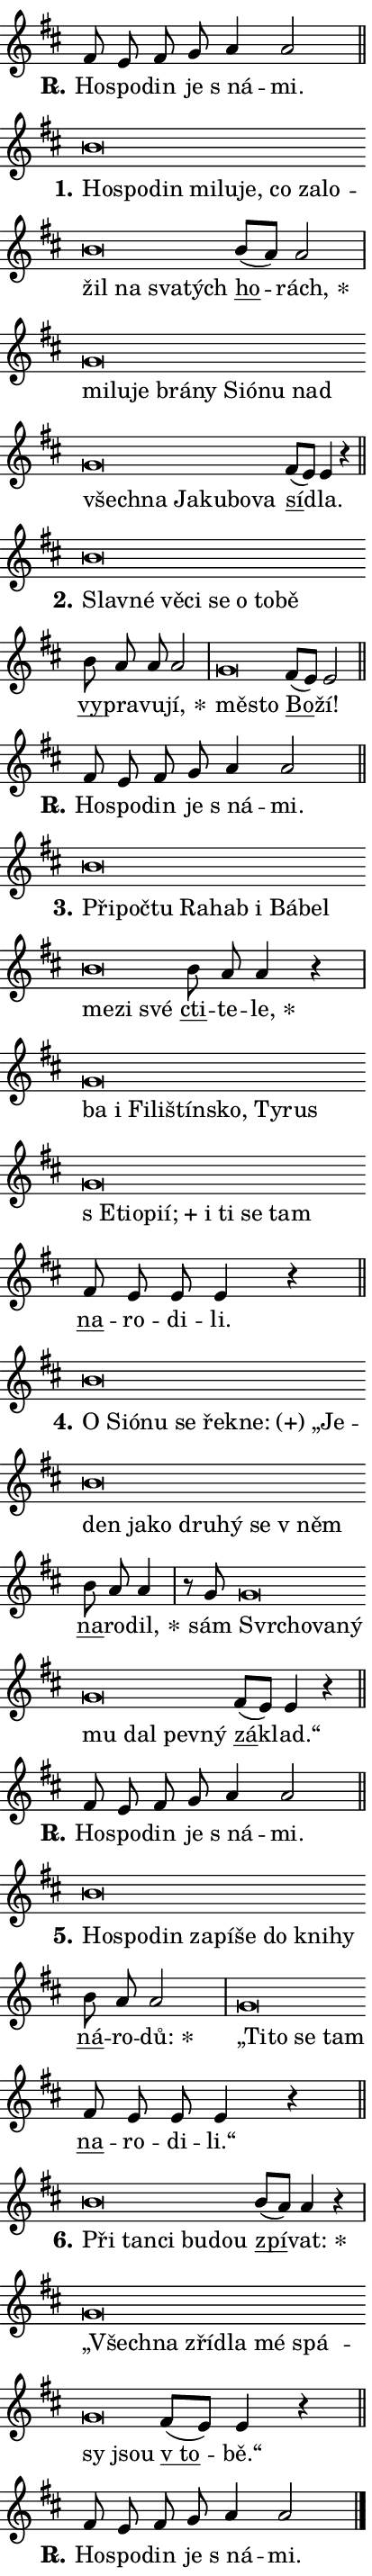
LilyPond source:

\version "2.24.0"
\header { tagline = "" }
\paper {
  indent = 0\cm
  top-margin = 0\cm
  right-margin = 0.13\cm % to fit lyric hyphens
  bottom-margin = 0\cm
  left-margin = 0\cm
  paper-width = 7\cm
  page-breaking = #ly:one-page-breaking
  system-system-spacing.basic-distance = #11
  score-system-spacing.basic-distance = #11
  ragged-last = ##f
}


%% Author: Thomas Morley
%% https://lists.gnu.org/archive/html/lilypond-user/2020-05/msg00002.html
#(define (line-position grob)
"Returns position of @var[grob} in current system:
   @code{'start}, if at first time-step
   @code{'end}, if at last time-step
   @code{'middle} otherwise
"
  (let* ((col (ly:item-get-column grob))
         (ln (ly:grob-object col 'left-neighbor))
         (rn (ly:grob-object col 'right-neighbor))
         (col-to-check-left (if (ly:grob? ln) ln col))
         (col-to-check-right (if (ly:grob? rn) rn col))
         (break-dir-left
           (and
             (ly:grob-property col-to-check-left 'non-musical #f)
             (ly:item-break-dir col-to-check-left)))
         (break-dir-right
           (and
             (ly:grob-property col-to-check-right 'non-musical #f)
             (ly:item-break-dir col-to-check-right))))
        (cond ((eqv? 1 break-dir-left) 'start)
              ((eqv? -1 break-dir-right) 'end)
              (else 'middle))))

#(define (tranparent-at-line-position vctor)
  (lambda (grob)
  "Relying on @code{line-position} select the relevant enry from @var{vctor}.
Used to determine transparency,"
    (case (line-position grob)
      ((end) (not (vector-ref vctor 0)))
      ((middle) (not (vector-ref vctor 1)))
      ((start) (not (vector-ref vctor 2))))))

noteHeadBreakVisibility =
#(define-music-function (break-visibility)(vector?)
"Makes @code{NoteHead}s transparent relying on @var{break-visibility}"
#{
  \override NoteHead.transparent =
    #(tranparent-at-line-position break-visibility)
#})

#(define delete-ledgers-for-transparent-note-heads
  (lambda (grob)
    "Reads whether a @code{NoteHead} is transparent.
If so this @code{NoteHead} is removed from @code{'note-heads} from
@var{grob}, which is supposed to be @code{LedgerLineSpanner}.
As a result ledgers are not printed for this @code{NoteHead}"
    (let* ((nhds-array (ly:grob-object grob 'note-heads))
           (nhds-list
             (if (ly:grob-array? nhds-array)
                 (ly:grob-array->list nhds-array)
                 '()))
           ;; Relies on the transparent-property being done before
           ;; Staff.LedgerLineSpanner.after-line-breaking is executed.
           ;; This is fragile ...
           (to-keep
             (remove
               (lambda (nhd)
                 (ly:grob-property nhd 'transparent #f))
               nhds-list)))
      ;; TODO find a better method to iterate over grob-arrays, similiar
      ;; to filter/remove etc for lists
      ;; For now rebuilt from scratch
      (set! (ly:grob-object grob 'note-heads)  '())
      (for-each
        (lambda (nhd)
          (ly:pointer-group-interface::add-grob grob 'note-heads nhd))
        to-keep))))

squashNotes = {
  \override NoteHead.X-extent = #'(-0.2 . 0.2)
  \override NoteHead.Y-extent = #'(-0.75 . 0)
  \override NoteHead.stencil =
    #(lambda (grob)
       (let ((pos (ly:grob-property grob 'staff-position)))
         (begin
           (if (< pos -7) (display "ERROR: Lower brevis then expected\n") (display ""))
           (if (<= pos -6) ly:text-interface::print ly:note-head::print))))
}
unSquashNotes = {
  \revert NoteHead.X-extent
  \revert NoteHead.Y-extent
  \revert NoteHead.stencil
}

hideNotes = \noteHeadBreakVisibility #begin-of-line-visible
unHideNotes = \noteHeadBreakVisibility #all-visible

% work-around for resetting accidentals
% https://lilypond.org/doc/v2.23/Documentation/notation/displaying-rhythms#unmetered-music
cadenzaMeasure = {
  \cadenzaOff
  \partial 1024 s1024
  \cadenzaOn
}

#(define-markup-command (accent layout props text) (markup?)
  "Underline accented syllable"
  (interpret-markup layout props
    #{\markup \override #'(offset . 4.3) \underline { #text }#}))

responsum = \markup \concat {
  "R" \hspace #-1.05 \path #0.1 #'((moveto 0 0.07) (lineto 0.9 0.8)) \hspace #0.05 "."
}

spaceSize = #0.6828661417322834 % exact space size for TeX Gyre Schola

\layout {
  \context {
    \Staff
    \remove "Time_signature_engraver"
    \override LedgerLineSpanner.after-line-breaking = #delete-ledgers-for-transparent-note-heads
  }
  \context {
    \Lyrics {
      \override LyricSpace.minimum-distance = \spaceSize
      \override LyricText.font-name = #"TeX Gyre Schola"
      \override LyricText.font-size = 1
      \override StanzaNumber.font-name = #"TeX Gyre Schola Bold"
      \override StanzaNumber.font-size = 1
    }
  }
  \context {
    \Score 
    \override NoteHead.text =
      #(lambda (grob) 
        (let ((pos (ly:grob-property grob 'staff-position)))
          #{\markup {
            \combine
              \halign #-0.55 \raise #(if (= pos -6) 0 0.5) \override #'(thickness . 2) \draw-line #'(3.2 . 0)
              \musicglyph "noteheads.sM1"
          }#}))
  }
}

% magnetic-lyrics.ily
%
%   written by
%     Jean Abou Samra <jean@abou-samra.fr>
%     Werner Lemberg <wl@gnu.org>
%
%   adapted by
%     Jiri Hon <jiri.hon@gmail.com>
%
% Version 2022-Apr-15

% https://www.mail-archive.com/lilypond-user@gnu.org/msg149350.html

#(define (Left_hyphen_pointer_engraver context)
   "Collect syllable-hyphen-syllable occurrences in lyrics and store
them in properties.  This engraver only looks to the left.  For
example, if the lyrics input is @code{foo -- bar}, it does the
following.

@itemize @bullet
@item
Set the @code{text} property of the @code{LyricHyphen} grob between
@q{foo} and @q{bar} to @code{foo}.

@item
Set the @code{left-hyphen} property of the @code{LyricText} grob with
text @q{foo} to the @code{LyricHyphen} grob between @q{foo} and
@q{bar}.
@end itemize

Use this auxiliary engraver in combination with the
@code{lyric-@/text::@/apply-@/magnetic-@/offset!} hook."
   (let ((hyphen #f)
         (text #f))
     (make-engraver
      (acknowledgers
       ((lyric-syllable-interface engraver grob source-engraver)
        (set! text grob)))
      (end-acknowledgers
       ((lyric-hyphen-interface engraver grob source-engraver)
        ;(when (not (grob::has-interface grob 'lyric-space-interface))
          (set! hyphen grob)));)
      ((stop-translation-timestep engraver)
       (when (and text hyphen)
         (ly:grob-set-object! text 'left-hyphen hyphen))
       (set! text #f)
       (set! hyphen #f)))))

#(define (lyric-text::apply-magnetic-offset! grob)
   "If the space between two syllables is less than the value in
property @code{LyricText@/.details@/.squash-threshold}, move the right
syllable to the left so that it gets concatenated with the left
syllable.

Use this function as a hook for
@code{LyricText@/.after-@/line-@/breaking} if the
@code{Left_@/hyphen_@/pointer_@/engraver} is active."
   (let ((hyphen (ly:grob-object grob 'left-hyphen #f)))
     (when hyphen
       (let ((left-text (ly:spanner-bound hyphen LEFT)))
         (when (grob::has-interface left-text 'lyric-syllable-interface)
           (let* ((common (ly:grob-common-refpoint grob left-text X))
                  (this-x-ext (ly:grob-extent grob common X))
                  (left-x-ext
                   (begin
                     ;; Trigger magnetism for left-text.
                     (ly:grob-property left-text 'after-line-breaking)
                     (ly:grob-extent left-text common X)))
                  ;; `delta` is the gap width between two syllables.
                  (delta (- (interval-start this-x-ext)
                            (interval-end left-x-ext)))
                  (details (ly:grob-property grob 'details))
                  (threshold (assoc-get 'squash-threshold details 0.2)))
             (when (< delta threshold)
               (let* (;; We have to manipulate the input text so that
                      ;; ligatures crossing syllable boundaries are not
                      ;; disabled.  For languages based on the Latin
                      ;; script this is essentially a beautification.
                      ;; However, for non-Western scripts it can be a
                      ;; necessity.
                      (lt (ly:grob-property left-text 'text))
                      (rt (ly:grob-property grob 'text))
                      (is-space (grob::has-interface hyphen 'lyric-space-interface))
                      (space (if is-space " " ""))
                      (extra-delta (if is-space spaceSize 0))
                      ;; Append new syllable.
                      (ltrt-space (if (and (string? lt) (string? rt))
                                (string-append lt space rt)
                                (make-concat-markup (list lt space rt))))
                      ;; Right-align `ltrt` to the right side.
                      (ltrt-space-markup (grob-interpret-markup
                               grob
                               (make-translate-markup
                                (cons (interval-length this-x-ext) 0)
                                (make-right-align-markup ltrt-space)))))
                 (begin
                   ;; Don't print `left-text`.
                   (ly:grob-set-property! left-text 'stencil #f)
                   ;; Set text and stencil (which holds all collected
                   ;; syllables so far) and shift it to the left.
                   (ly:grob-set-property! grob 'text ltrt-space)
                   (ly:grob-set-property! grob 'stencil ltrt-space-markup)
                   (ly:grob-translate-axis! grob (- (- delta extra-delta)) X))))))))))


#(define (lyric-hyphen::displace-bounds-first grob)
   ;; Make very sure this callback isn't triggered too early.
   (let ((left (ly:spanner-bound grob LEFT))
         (right (ly:spanner-bound grob RIGHT)))
     (ly:grob-property left 'after-line-breaking)
     (ly:grob-property right 'after-line-breaking)
     (ly:lyric-hyphen::print grob)))

squashThreshold = #0.4

\layout {
  \context {
    \Lyrics
    \consists #Left_hyphen_pointer_engraver
    \override LyricText.after-line-breaking =
      #lyric-text::apply-magnetic-offset!
    \override LyricHyphen.stencil = #lyric-hyphen::displace-bounds-first
    \override LyricText.details.squash-threshold = \squashThreshold
    \override LyricHyphen.minimum-distance = 0
    \override LyricHyphen.minimum-length = \squashThreshold
  }
}

squashText = \override LyricText.details.squash-threshold = 9999
unSquashText = \override LyricText.details.squash-threshold = \squashThreshold

leftText = \override LyricText.self-alignment-X = #LEFT
unLeftText = \revert LyricText.self-alignment-X

starOffset = #(lambda (grob) 
                (let ((x_offset (ly:self-alignment-interface::aligned-on-x-parent grob)))
                  (if (= x_offset 0) 0 (+ x_offset 1.2))))

star = #(define-music-function (syllable)(string?)
"Append star separator at the end of a syllable"
#{
  \once \override LyricText.X-offset = #starOffset
  \lyricmode { \markup {
    #syllable
    \override #'((font-name . "TeX Gyre Schola Bold")) \hspace #0.2 \lower #0.65 \larger "*"
  } }
#})

starAccent = #(define-music-function (syllable)(string?)
"Append star separator at the end of a syllable and make accent"
#{
  \once \override LyricText.X-offset = #starOffset
  \lyricmode { \markup {
    \accent #syllable
    \override #'((font-name . "TeX Gyre Schola Bold")) \hspace #0.2 \lower #0.65 \larger "*"
  } }
#})

breath = #(define-music-function (syllable)(string?)
"Append breathing indicator at the end of a syllable"
#{
  \lyricmode { \markup { #syllable "+" } }
#})

optionalBreath = #(define-music-function (syllable)(string?)
"Append optional breathing indicator at the end of a syllable"
#{
  \lyricmode { \markup { #syllable "(+)" } }
#})


\score {
    <<
        \new Voice = "melody" { \cadenzaOn \key d \major \relative { fis'8 e fis g a4 a2 \cadenzaMeasure \bar "||" \break } }
        \new Lyrics \lyricsto "melody" { \lyricmode { \set stanza = \responsum
Ho -- spo -- din je "s ná" -- mi. } }
    >>
    \layout {}
}

\score {
    <<
        \new Voice = "melody" { \cadenzaOn \key d \major \relative { \squashNotes b'\breve*1/16 \hideNotes \breve*1/16 \bar "" \breve*1/16 \bar "" \breve*1/16 \bar "" \breve*1/16 \bar "" \breve*1/16 \bar "" \breve*1/16 \bar "" \breve*1/16 \bar "" \breve*1/16 \bar "" \breve*1/16 \bar "" \breve*1/16 \bar "" \breve*1/16 \breve*1/16 \bar "" \unHideNotes \unSquashNotes \bar "" b8[( a)] a2 \cadenzaMeasure \bar "|" \squashNotes g\breve*1/16 \hideNotes \breve*1/16 \bar "" \breve*1/16 \bar "" \breve*1/16 \bar "" \breve*1/16 \bar "" \breve*1/16 \bar "" \breve*1/16 \bar "" \breve*1/16 \bar "" \breve*1/16 \bar "" \breve*1/16 \bar "" \breve*1/16 \bar "" \breve*1/16 \bar "" \breve*1/16 \bar "" \breve*1/16 \breve*1/16 \bar "" \unHideNotes \unSquashNotes \bar "" fis8[( e)] e4 r \cadenzaMeasure \bar "||" \break } }
        \new Lyrics \lyricsto "melody" { \lyricmode { \set stanza = "1."
\leftText Ho -- \squashText spo -- din mi -- lu -- je, co za -- lo -- žil na sva -- tých \unLeftText \unSquashText \markup \accent ho -- \star rách, \leftText mi -- \squashText lu -- je brá -- ny Si -- ó -- nu nad všech -- na Ja -- ku -- bo -- va \unLeftText \unSquashText \markup \accent sí -- dla. } }
    >>
    \layout {}
}

\score {
    <<
        \new Voice = "melody" { \cadenzaOn \key d \major \relative { \squashNotes b'\breve*1/16 \hideNotes \breve*1/16 \bar "" \breve*1/16 \bar "" \breve*1/16 \bar "" \breve*1/16 \bar "" \breve*1/16 \bar "" \breve*1/16 \breve*1/16 \bar "" \unHideNotes \unSquashNotes \bar "" b8 a a a2 \cadenzaMeasure \bar "|" \squashNotes g\breve*1/16 \hideNotes \breve*1/16 \bar "" \unHideNotes \unSquashNotes \bar "" fis8[( e)] e2 \cadenzaMeasure \bar "||" \break } }
        \new Lyrics \lyricsto "melody" { \lyricmode { \set stanza = "2."
\leftText Slav -- \squashText né vě -- ci se o to -- bě \unLeftText \unSquashText \markup \accent vy -- pra -- vu -- \star jí, \leftText mě -- \squashText sto \unLeftText \unSquashText \markup \accent Bo -- ží! } }
    >>
    \layout {}
}

\score {
    <<
        \new Voice = "melody" { \cadenzaOn \key d \major \relative { fis'8 e fis g a4 a2 \cadenzaMeasure \bar "||" \break } }
        \new Lyrics \lyricsto "melody" { \lyricmode { \set stanza = \responsum
Ho -- spo -- din je "s ná" -- mi. } }
    >>
    \layout {}
}

\score {
    <<
        \new Voice = "melody" { \cadenzaOn \key d \major \relative { \squashNotes b'\breve*1/16 \hideNotes \breve*1/16 \bar "" \breve*1/16 \bar "" \breve*1/16 \bar "" \breve*1/16 \bar "" \breve*1/16 \bar "" \breve*1/16 \bar "" \breve*1/16 \bar "" \breve*1/16 \bar "" \breve*1/16 \breve*1/16 \bar "" \unHideNotes \unSquashNotes \bar "" b8 a a4 r \cadenzaMeasure \bar "|" \squashNotes g\breve*1/16 \hideNotes \breve*1/16 \bar "" \breve*1/16 \bar "" \breve*1/16 \bar "" \breve*1/16 \bar "" \breve*1/16 \bar "" \breve*1/16 \bar "" \breve*1/16 \bar "" \breve*1/16 \bar "" \breve*1/16 \bar "" \breve*1/16 \bar "" \breve*1/16 \bar "" \breve*1/16 \bar "" \breve*1/16 \breve*1/16 \bar "" \unHideNotes \unSquashNotes \bar "" fis8 e e e4 r \cadenzaMeasure \bar "||" \break } }
        \new Lyrics \lyricsto "melody" { \lyricmode { \set stanza = "3."
\leftText Při -- \squashText poč -- tu Ra -- hab i Bá -- bel me -- zi své \unLeftText \unSquashText \markup \accent cti -- te -- \star le, \leftText ba \squashText i Fi -- li -- štín -- sko, Ty -- rus "s E" -- tio -- \breath "pií;" i ti se tam \unLeftText \unSquashText \markup \accent na -- ro -- di -- li. } }
    >>
    \layout {}
}

\score {
    <<
        \new Voice = "melody" { \cadenzaOn \key d \major \relative { \squashNotes b'\breve*1/16 \hideNotes \breve*1/16 \bar "" \breve*1/16 \bar "" \breve*1/16 \bar "" \breve*1/16 \bar "" \breve*1/16 \bar "" \breve*1/16 \bar "" \breve*1/16 \bar "" \breve*1/16 \bar "" \breve*1/16 \bar "" \breve*1/16 \bar "" \breve*1/16 \bar "" \breve*1/16 \bar "" \breve*1/16 \breve*1/16 \bar "" \unHideNotes \unSquashNotes \bar "" b8 a a4 \cadenzaMeasure \bar "|" r8 g8 \squashNotes g\breve*1/16 \hideNotes \breve*1/16 \bar "" \breve*1/16 \bar "" \breve*1/16 \bar "" \breve*1/16 \bar "" \breve*1/16 \bar "" \breve*1/16 \breve*1/16 \bar "" \unHideNotes \unSquashNotes \bar "" fis8[( e)] e4 r \cadenzaMeasure \bar "||" \break } }
        \new Lyrics \lyricsto "melody" { \lyricmode { \set stanza = "4."
\leftText O \squashText Si -- ó -- nu se řek -- \optionalBreath ne: „Je -- den ja -- ko dru -- hý se "v něm" \unLeftText \unSquashText \markup \accent na -- ro -- \star dil, sám \leftText Svr -- \squashText cho -- va -- ný mu dal pev -- ný \unLeftText \unSquashText \markup \accent zá -- klad.“ } }
    >>
    \layout {}
}

\score {
    <<
        \new Voice = "melody" { \cadenzaOn \key d \major \relative { fis'8 e fis g a4 a2 \cadenzaMeasure \bar "||" \break } }
        \new Lyrics \lyricsto "melody" { \lyricmode { \set stanza = \responsum
Ho -- spo -- din je "s ná" -- mi. } }
    >>
    \layout {}
}

\score {
    <<
        \new Voice = "melody" { \cadenzaOn \key d \major \relative { \squashNotes b'\breve*1/16 \hideNotes \breve*1/16 \bar "" \breve*1/16 \bar "" \breve*1/16 \bar "" \breve*1/16 \bar "" \breve*1/16 \bar "" \breve*1/16 \bar "" \breve*1/16 \breve*1/16 \bar "" \unHideNotes \unSquashNotes \bar "" b8 a a2 \cadenzaMeasure \bar "|" \squashNotes g\breve*1/16 \hideNotes \breve*1/16 \bar "" \breve*1/16 \breve*1/16 \bar "" \unHideNotes \unSquashNotes \bar "" fis8 e e e4 r \cadenzaMeasure \bar "||" \break } }
        \new Lyrics \lyricsto "melody" { \lyricmode { \set stanza = "5."
\leftText Ho -- \squashText spo -- din za -- pí -- še do kni -- hy \unLeftText \unSquashText \markup \accent ná -- ro -- \star dů: \leftText „Ti -- \squashText to se tam \unLeftText \unSquashText \markup \accent na -- ro -- di -- li.“ } }
    >>
    \layout {}
}

\score {
    <<
        \new Voice = "melody" { \cadenzaOn \key d \major \relative { \squashNotes b'\breve*1/16 \hideNotes \breve*1/16 \bar "" \breve*1/16 \bar "" \breve*1/16 \breve*1/16 \bar "" \unHideNotes \unSquashNotes \bar "" b8[( a)] a4 r \cadenzaMeasure \bar "|" \squashNotes g\breve*1/16 \hideNotes \breve*1/16 \bar "" \breve*1/16 \bar "" \breve*1/16 \bar "" \breve*1/16 \bar "" \breve*1/16 \bar "" \breve*1/16 \breve*1/16 \bar "" \unHideNotes \unSquashNotes \bar "" fis8[( e)] e4 r \cadenzaMeasure \bar "||" \break } }
        \new Lyrics \lyricsto "melody" { \lyricmode { \set stanza = "6."
\leftText Při \squashText tan -- ci bu -- dou \unLeftText \unSquashText \markup \accent zpí -- \star vat: \leftText „Všech -- \squashText na zří -- dla mé spá -- sy jsou \unLeftText \unSquashText \markup \accent "v to" -- bě.“ } }
    >>
    \layout {}
}

\score {
    <<
        \new Voice = "melody" { \cadenzaOn \key d \major \relative { fis'8 e fis g a4 a2 \cadenzaMeasure \bar "||" \break } \bar "|." }
        \new Lyrics \lyricsto "melody" { \lyricmode { \set stanza = \responsum
Ho -- spo -- din je "s ná" -- mi. } }
    >>
    \layout {}
}
